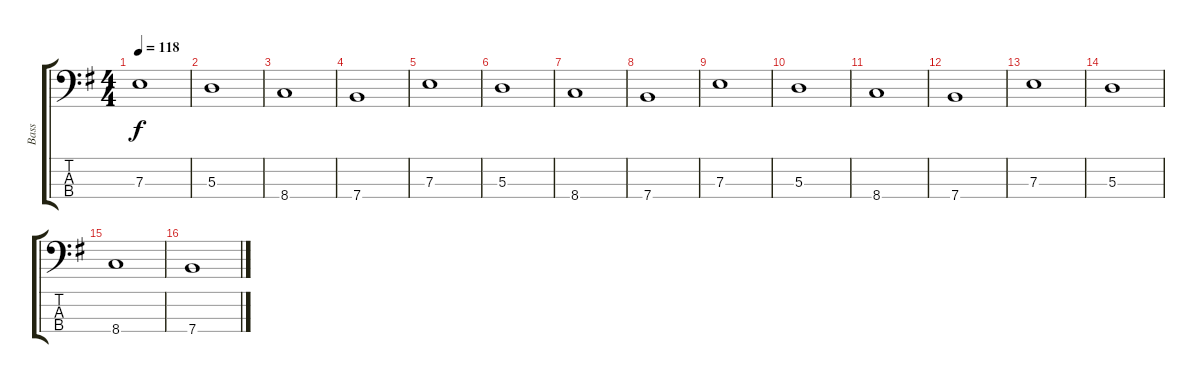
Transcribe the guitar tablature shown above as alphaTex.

\track ("Bass" "Bass") {instrument electricbassfinger}
\staff {score tabs}
\tuning (G2 D2 A1 E1) {hide}
\ts (4 4)
\tempo 118
\clef f4
\ks eminor
7.3.1{dy f} |
5.3.1{volume 8} |
8.4.1 |
7.4.1 |
7.3.1 |
5.3.1 |
8.4.1 |
7.4.1 |
7.3.1{volume 6} |
5.3.1 |
8.4.1 |
7.4.1 |
7.3.1{volume 0} |
5.3.1 |
8.4.1 |
7.4.1
